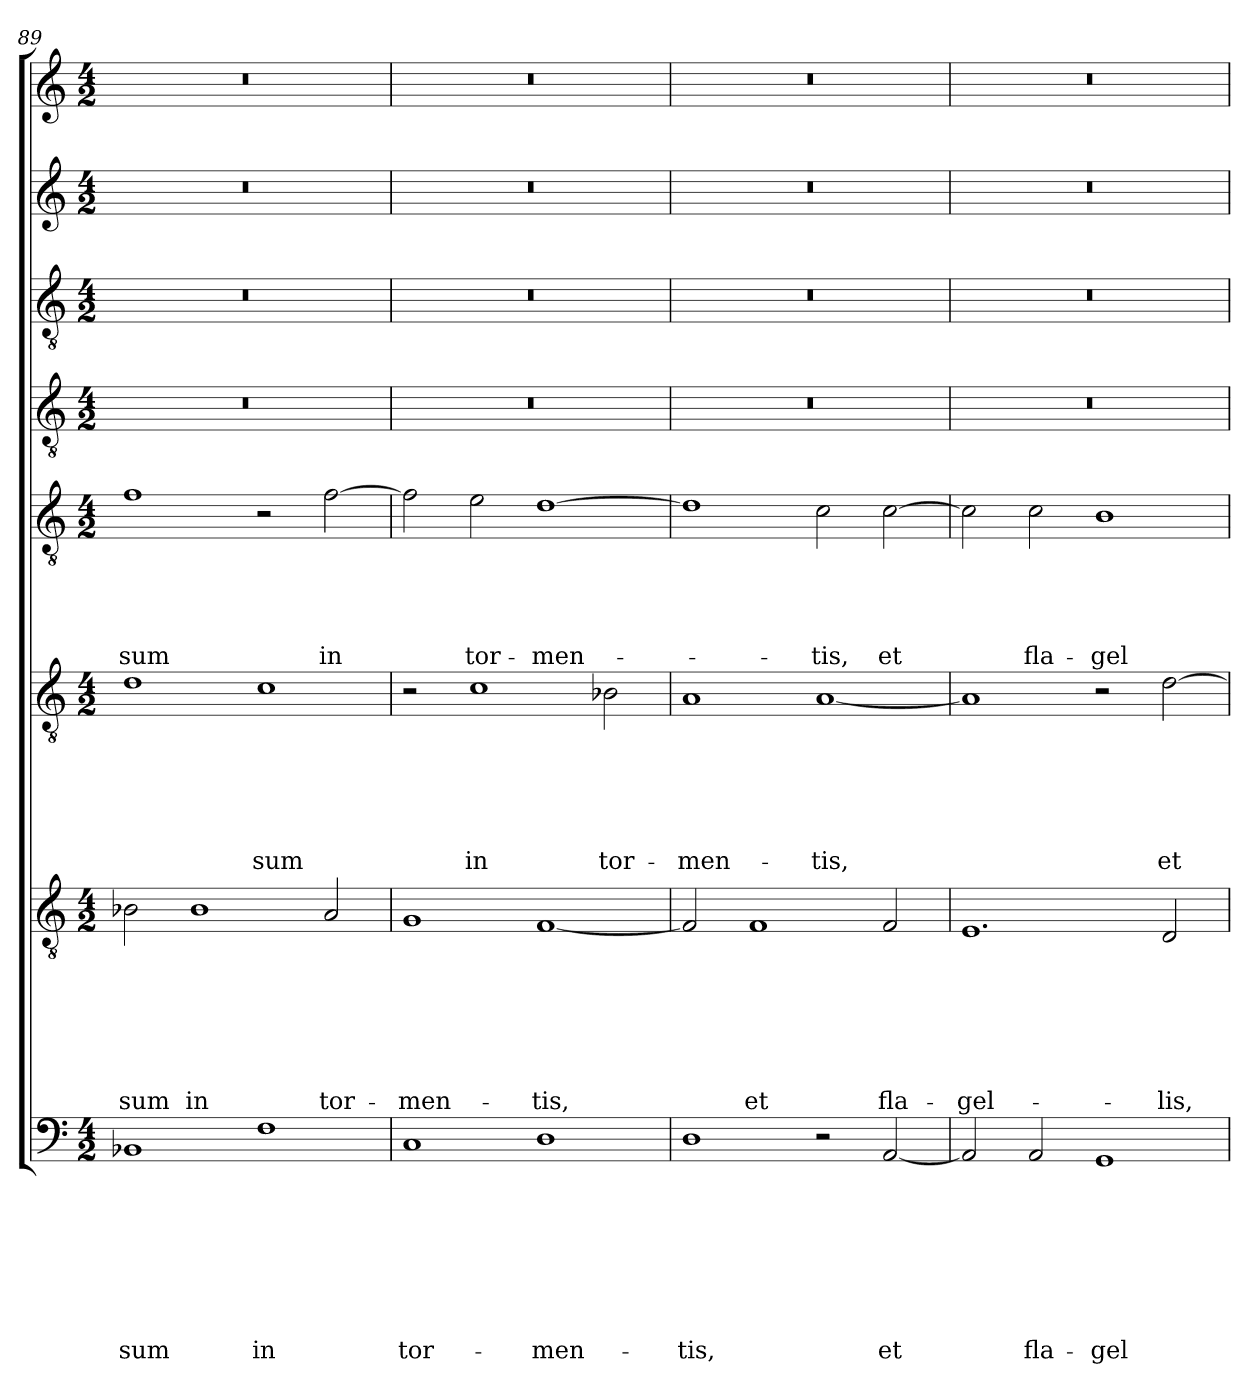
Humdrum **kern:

**kern	**text	**text	**text	**text	**text	**text	**text	**text	**kern	**text	**text	**text	**text	**text	**text	**text	**kern	**text	**text	**text	**text	**text	**text	**kern	**text	**text	**text	**text	**text	**kern	**kern	**kern	**kern
*part8	*part8	*part8	*part8	*part8	*part8	*part8	*part8	*part8	*part7	*part7	*part7	*part7	*part7	*part7	*part7	*part7	*part6	*part6	*part6	*part6	*part6	*part6	*part6	*part5	*part5	*part5	*part5	*part5	*part5	*part4	*part3	*part2	*part1
*staff8	*staff8	*staff8	*staff8	*staff8	*staff8	*staff8	*staff8	*staff8	*staff7	*staff7	*staff7	*staff7	*staff7	*staff7	*staff7	*staff7	*staff6	*staff6	*staff6	*staff6	*staff6	*staff6	*staff6	*staff5	*staff5	*staff5	*staff5	*staff5	*staff5	*staff4	*staff3	*staff2	*staff1
*clefF4	*	*	*	*	*	*	*	*	*clefGv2	*	*	*	*	*	*	*	*clefGv2	*	*	*	*	*	*	*clefGv2	*	*	*	*	*	*clefGv2	*clefGv2	*clefG2	*clefG2
*k[]	*	*	*	*	*	*	*	*	*k[]	*	*	*	*	*	*	*	*k[]	*	*	*	*	*	*	*k[]	*	*	*	*	*	*k[]	*k[]	*k[]	*k[]
*a:	*	*	*	*	*	*	*	*	*a:	*	*	*	*	*	*	*	*a:	*	*	*	*	*	*	*a:	*	*	*	*	*	*a:	*a:	*a:	*a:
*M4/2	*	*	*	*	*	*	*	*	*M4/2	*	*	*	*	*	*	*	*M4/2	*	*	*	*	*	*	*M4/2	*	*	*	*	*	*M4/2	*M4/2	*M4/2	*M4/2
=89	=89	=89	=89	=89	=89	=89	=89	=89	=89	=89	=89	=89	=89	=89	=89	=89	=89	=89	=89	=89	=89	=89	=89	=89	=89	=89	=89	=89	=89	=89	=89	=89	=89
!	!	!	!	!	!	!	!	!LO:LY:b	!	!	!	!	!	!	!	!LO:LY:b	!	!	!	!	!	!	!	!	!	!	!	!	!LO:LY:b	!	!	!	!
1BB-X	.	.	.	.	.	.	.	-sum	2B-X\	.	.	.	.	.	.	-sum	1d	.	.	.	.	.	.	1f	.	.	.	.	-sum	0r	0r	0r	0r
!	!	!	!	!	!	!	!	!	!	!	!	!	!	!	!	!LO:LY:b	!	!	!	!	!	!	!	!	!	!	!	!	!	!	!	!	!
.	.	.	.	.	.	.	.	.	1B-	.	.	.	.	.	.	in	.	.	.	.	.	.	.	.	.	.	.	.	.	.	.	.	.
!	!	!	!	!	!	!	!	!LO:LY:b	!	!	!	!	!	!	!	!	!	!	!	!	!	!	!LO:LY:b	!	!	!	!	!	!	!	!	!	!
1F	.	.	.	.	.	.	.	in	.	.	.	.	.	.	.	.	1c	.	.	.	.	.	-sum	2r	.	.	.	.	.	.	.	.	.
!	!	!	!	!	!	!	!	!	!	!	!	!	!	!	!	!LO:LY:b	!	!	!	!	!	!	!	!	!	!	!	!	!LO:LY:b	!	!	!	!
.	.	.	.	.	.	.	.	.	2A/	.	.	.	.	.	.	tor-	.	.	.	.	.	.	.	[2f\	.	.	.	.	in	.	.	.	.
!!LO:LB:g=z
=90	=90	=90	=90	=90	=90	=90	=90	=90	=90	=90	=90	=90	=90	=90	=90	=90	=90	=90	=90	=90	=90	=90	=90	=90	=90	=90	=90	=90	=90	=90	=90	=90	=90
!	!	!	!	!	!	!	!	!LO:LY:b	!	!	!	!	!	!	!	!LO:LY:b	!	!	!	!	!	!	!	!	!	!	!	!	!	!	!	!	!
1C	.	.	.	.	.	.	.	tor-	1G	.	.	.	.	.	.	-men-	2r	.	.	.	.	.	.	2f\]	.	.	.	.	.	0r	0r	0r	0r
!	!	!	!	!	!	!	!	!	!	!	!	!	!	!	!	!	!	!	!	!	!	!	!LO:LY:b	!	!	!	!	!	!LO:LY:b	!	!	!	!
.	.	.	.	.	.	.	.	.	.	.	.	.	.	.	.	.	1c	.	.	.	.	.	in	2e\	.	.	.	.	tor-	.	.	.	.
!	!	!	!	!	!	!	!	!LO:LY:b	!	!	!	!	!	!	!	!LO:LY:b	!	!	!	!	!	!	!	!	!	!	!	!	!LO:LY:b	!	!	!	!
1D	.	.	.	.	.	.	.	-men-	[1F	.	.	.	.	.	.	-tis,	.	.	.	.	.	.	.	[1d	.	.	.	.	-men-	.	.	.	.
!	!	!	!	!	!	!	!	!	!	!	!	!	!	!	!	!	!	!	!	!	!	!	!LO:LY:b	!	!	!	!	!	!	!	!	!	!
.	.	.	.	.	.	.	.	.	.	.	.	.	.	.	.	.	2B-X\	.	.	.	.	.	tor-	.	.	.	.	.	.	.	.	.	.
=91	=91	=91	=91	=91	=91	=91	=91	=91	=91	=91	=91	=91	=91	=91	=91	=91	=91	=91	=91	=91	=91	=91	=91	=91	=91	=91	=91	=91	=91	=91	=91	=91	=91
!	!	!	!	!	!	!	!	!LO:LY:b	!	!	!	!	!	!	!	!	!	!	!	!	!	!	!LO:LY:b	!	!	!	!	!	!	!	!	!	!
1D	.	.	.	.	.	.	.	-tis,	2F/]	.	.	.	.	.	.	.	1A	.	.	.	.	.	-men-	1d]	.	.	.	.	.	0r	0r	0r	0r
!	!	!	!	!	!	!	!	!	!	!	!	!	!	!	!	!LO:LY:b	!	!	!	!	!	!	!	!	!	!	!	!	!	!	!	!	!
.	.	.	.	.	.	.	.	.	1F	.	.	.	.	.	.	et	.	.	.	.	.	.	.	.	.	.	.	.	.	.	.	.	.
!	!	!	!	!	!	!	!	!	!	!	!	!	!	!	!	!	!	!	!	!	!	!	!LO:LY:b	!	!	!	!	!	!LO:LY:b	!	!	!	!
2r	.	.	.	.	.	.	.	.	.	.	.	.	.	.	.	.	[1A	.	.	.	.	.	-tis,	2c\	.	.	.	.	-tis,	.	.	.	.
!	!	!	!	!	!	!	!	!LO:LY:b	!	!	!	!	!	!	!	!LO:LY:b	!	!	!	!	!	!	!	!	!	!	!	!	!LO:LY:b	!	!	!	!
[2AA/	.	.	.	.	.	.	.	et	2F/	.	.	.	.	.	.	fla-	.	.	.	.	.	.	.	[2c\	.	.	.	.	et	.	.	.	.
=92	=92	=92	=92	=92	=92	=92	=92	=92	=92	=92	=92	=92	=92	=92	=92	=92	=92	=92	=92	=92	=92	=92	=92	=92	=92	=92	=92	=92	=92	=92	=92	=92	=92
!	!	!	!	!	!	!	!	!	!	!	!	!	!	!	!	!LO:LY:b	!	!	!	!	!	!	!	!	!	!	!	!	!	!	!	!	!
2AA/]	.	.	.	.	.	.	.	.	1.E	.	.	.	.	.	.	-gel-	1A]	.	.	.	.	.	.	2c\]	.	.	.	.	.	0r	0r	0r	0r
!	!	!	!	!	!	!	!	!LO:LY:b	!	!	!	!	!	!	!	!	!	!	!	!	!	!	!	!	!	!	!	!	!LO:LY:b	!	!	!	!
2AA/	.	.	.	.	.	.	.	fla-	.	.	.	.	.	.	.	.	.	.	.	.	.	.	.	2c\	.	.	.	.	fla-	.	.	.	.
!	!	!	!	!	!	!	!	!LO:LY:b	!	!	!	!	!	!	!	!	!	!	!	!	!	!	!	!	!	!	!	!	!LO:LY:b	!	!	!	!
1GG	.	.	.	.	.	.	.	-gel-	.	.	.	.	.	.	.	.	2r	.	.	.	.	.	.	1B	.	.	.	.	-gel-	.	.	.	.
!	!	!	!	!	!	!	!	!	!	!	!	!	!	!	!	!LO:LY:b	!	!	!	!	!	!	!LO:LY:b	!	!	!	!	!	!	!	!	!	!
.	.	.	.	.	.	.	.	.	2D/	.	.	.	.	.	.	-lis,	[2d\	.	.	.	.	.	et	.	.	.	.	.	.	.	.	.	.
=	=	=	=	=	=	=	=	=	=	=	=	=	=	=	=	=	=	=	=	=	=	=	=	=	=	=	=	=	=	=	=	=	=
*-	*-	*-	*-	*-	*-	*-	*-	*-	*-	*-	*-	*-	*-	*-	*-	*-	*-	*-	*-	*-	*-	*-	*-	*-	*-	*-	*-	*-	*-	*-	*-	*-	*-
